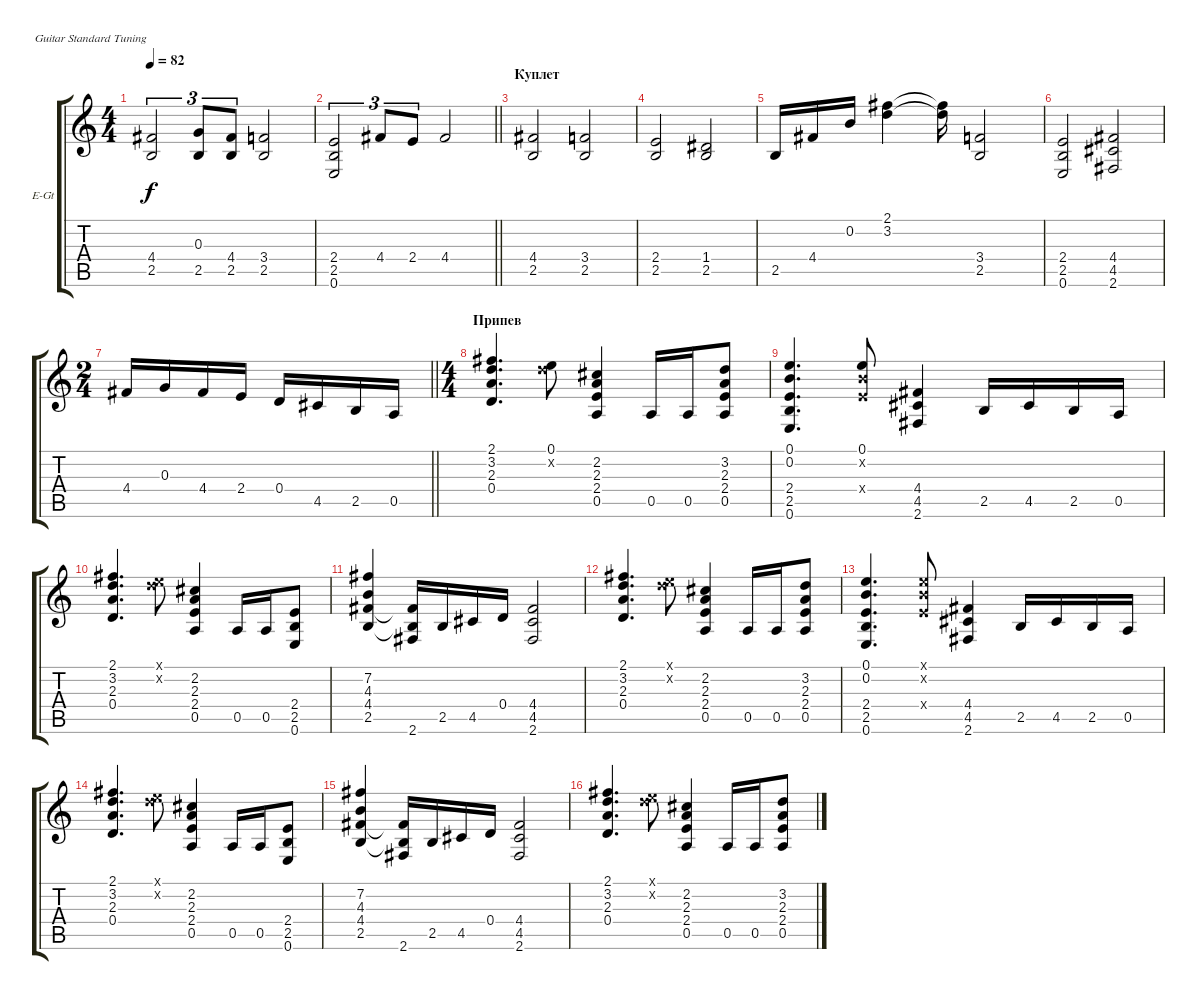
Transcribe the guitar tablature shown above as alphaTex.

\bracketExtendMode groupsimilarinstruments
\firstSystemTrackNameOrientation horizontal
\otherSystemsTrackNameOrientation horizontal
\track ("Владимир Холстинин" "E-Gt") {instrument distortionguitar}
\staff {score tabs}
\tuning (E4 B3 G3 D3 A2 E2)
\ts (4 4)
\tempo 82
\clef g2
\ks c
(4.4 2.5).2{tu (3 2) dy f} (0.3 2.5).8{tu (3 2)} (4.4 2.5).8{tu (3 2)} (3.4 2.5).2 |
\barLineRight lightlight
(2.4 2.5 0.6).2{tu (3 2)} 4.4.8{tu (3 2)} 2.4.8{tu (3 2)} 4.4.2 |
\section ("" "Куплет")
(4.4 2.5).2 (3.4 2.5).2 |
(2.4 2.5).2 (1.4 2.5).2 |
2.5.16 4.4.16 0.2.16 (2.1 3.2).4 (2.1{t} 3.2{t}).16 (3.4 2.5).2 |
(2.4 2.5 0.6).2 (4.4 4.5 2.6).2 |
\ts (2 4)
\beaming (8 2 2)
\barLineRight lightlight
4.4.16 0.3.16 4.4.16 2.4.16 0.4.16 4.5.16 2.5.16 0.5.16 |
\ts (4 4)
\beaming (8 2 2 2 2)
\section ("" "Припев")
(2.1 3.2 2.3 0.4).4{d} (3.2{x} 0.1).8 (2.2 2.3 2.4 0.5).4 0.5.16 0.5.16 (3.2 2.3 2.4 0.5).8 |
(0.1 0.2 2.4 2.5 0.6).4{d} (0.2{x} 2.4{x} 0.1).8 (4.4 4.5 2.6).4 2.5.16 4.5.16 2.5.16 0.5.16 |
(2.1 3.2 2.3 0.4).4{d} (0.1{x} 3.2{x}).8 (2.2 2.3 2.4 0.5).4 0.5.16 0.5.16 (2.4 2.5 0.6).8 |
(4.4 2.5 4.3 7.2).4 (4.4{t} 2.5{t} 2.6).16 2.5.16 4.5.16 0.4.16 (4.4 4.5 2.6).2 |
(2.1 3.2 2.3 0.4).4{d} (0.1{x} 3.2{x}).8 (2.2 2.3 2.4 0.5).4 0.5.16 0.5.16 (3.2 2.3 2.4 0.5).8 |
(0.1 0.2 2.4 2.5 0.6).4{d} (0.1{x} 0.2{x} 2.4{x}).8 (4.4 4.5 2.6).4 2.5.16 4.5.16 2.5.16 0.5.16 |
(2.1 3.2 2.3 0.4).4{d} (0.1{x} 3.2{x}).8 (2.2 2.3 2.4 0.5).4 0.5.16 0.5.16 (2.4 2.5 0.6).8 |
(4.4 2.5 4.3 7.2).4 (4.4{t} 2.5{t} 2.6).16 2.5.16 4.5.16 0.4.16 (4.4 4.5 2.6).2 |
(2.1 3.2 2.3 0.4).4{d} (0.1{x} 3.2{x}).8 (2.2 2.3 2.4 0.5).4 0.5.16 0.5.16 (3.2 2.3 2.4 0.5).8
